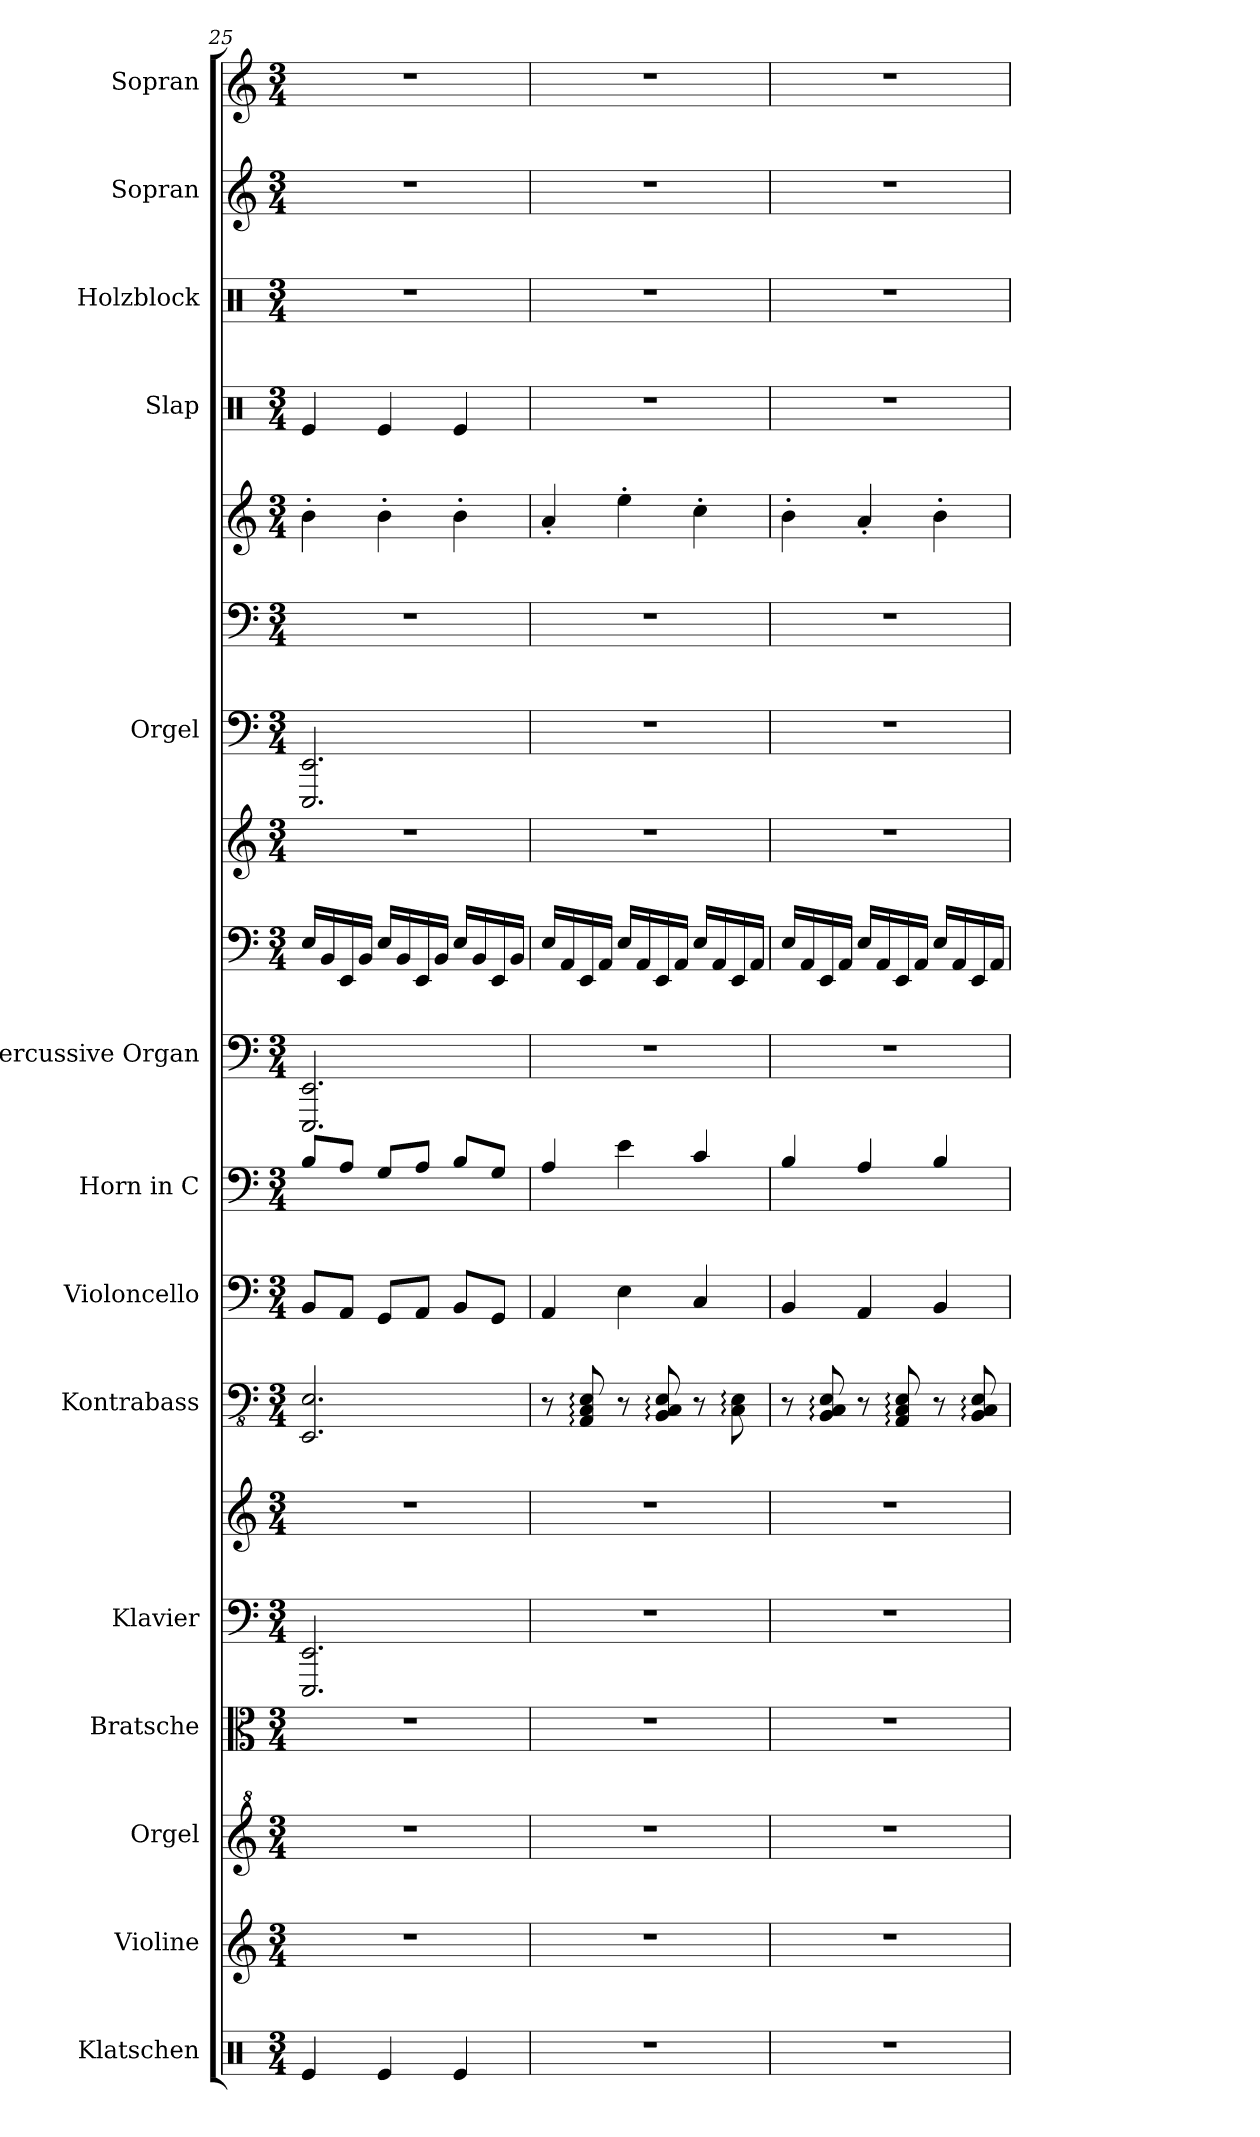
**kern	**kern	**kern	**kern	**kern	**kern	**kern	**kern	**kern	**kern	**kern	**kern	**kern	**kern	**kern	**kern	**kern	**kern	**kern
*part14	*part13	*part12	*part11	*part10	*part10	*part9	*part8	*part7	*part6	*part6	*part6	*part5	*part5	*part5	*part4	*part3	*part2	*part1
*staff19	*staff18	*staff17	*staff16	*staff15	*staff14	*staff13	*staff12	*staff11	*staff10	*staff9	*staff8	*staff7	*staff6	*staff5	*staff4	*staff3	*staff2	*staff1
*I"Klatschen	*I"Violine	*I"Orgel	*I"Bratsche	*I"Klavier	*	*I"Kontrabass	*I"Violoncello	*I"Horn in C	*I"Percussive Organ	*	*	*I"Orgel	*	*	*I"Slap	*I"Holzblock	*I"Sopran	*I"Sopran
*I'Klt.	*I'Vl.	*I'Org	*I'Bra.	*I'Klav.	*	*I'Kb.	*I'Vc.	*	*I'Perc. Org.	*	*	*I'Org.	*	*	*I'Sla.	*I'Hlz.bl.	*I'S.	*I'S.
!!LO:PB:g=z
*clefX	*clefG2	*clefG^2	*clefC3	*clefF4	*clefG2	*clefFv4	*clefF4	*clefF4	*clefF4	*clefF4	*clefG2	*clefF4	*clefF4	*clefG2	*clefX	*clefX	*clefG2	*clefG2
*	*	*	*	*	*	*	*	*ITrd7c12	*	*	*	*	*	*	*	*	*	*
*k[]	*k[]	*k[]	*k[]	*k[]	*k[]	*k[]	*k[]	*k[]	*k[]	*k[]	*k[]	*k[]	*k[]	*k[]	*k[]	*k[]	*k[]	*k[]
*M3/4	*M3/4	*M3/4	*M3/4	*M3/4	*M3/4	*M3/4	*M3/4	*M3/4	*M3/4	*M3/4	*M3/4	*M3/4	*M3/4	*M3/4	*M3/4	*M3/4	*M3/4	*M3/4
=25	=25	=25	=25	=25	=25	=25	=25	=25	=25	=25	=25	=25	=25	=25	=25	=25	=25	=25
4Re/	2.r	2.r	2.r	2.EEE/ 2.EE/	2.r	2.EEE/ 2.EE/	8BB/L	8BB/L	2.EEE/ 2.EE/	16E/LL	2.r	2.EEE/ 2.EE/	2.r	4b'\	4Re/	2.r	2.r	2.r
.	.	.	.	.	.	.	.	.	.	16BB/	.	.	.	.	.	.	.	.
.	.	.	.	.	.	.	8AA/J	8AA/J	.	16EE/	.	.	.	.	.	.	.	.
.	.	.	.	.	.	.	.	.	.	16BB/JJ	.	.	.	.	.	.	.	.
4Re/	.	.	.	.	.	.	8GG/L	8GG/L	.	16E/LL	.	.	.	4b'\	4Re/	.	.	.
.	.	.	.	.	.	.	.	.	.	16BB/	.	.	.	.	.	.	.	.
.	.	.	.	.	.	.	8AA/J	8AA/J	.	16EE/	.	.	.	.	.	.	.	.
.	.	.	.	.	.	.	.	.	.	16BB/JJ	.	.	.	.	.	.	.	.
4Re/	.	.	.	.	.	.	8BB/L	8BB/L	.	16E/LL	.	.	.	4b'\	4Re/	.	.	.
.	.	.	.	.	.	.	.	.	.	16BB/	.	.	.	.	.	.	.	.
.	.	.	.	.	.	.	8GG/J	8GG/J	.	16EE/	.	.	.	.	.	.	.	.
.	.	.	.	.	.	.	.	.	.	16BB/JJ	.	.	.	.	.	.	.	.
=26	=26	=26	=26	=26	=26	=26	=26	=26	=26	=26	=26	=26	=26	=26	=26	=26	=26	=26
2.r	2.r	2.r	2.r	2.r	2.r	8r	4AA/	4AA/	2.r	16E/LL	2.r	2.r	2.r	4a'/	2.r	2.r	2.r	2.r
.	.	.	.	.	.	.	.	.	.	16AA/	.	.	.	.	.	.	.	.
.	.	.	.	.	.	8AAA/: 8CC/: 8EE/:	.	.	.	16EE/	.	.	.	.	.	.	.	.
.	.	.	.	.	.	.	.	.	.	16AA/JJ	.	.	.	.	.	.	.	.
.	.	.	.	.	.	8r	4E\	4E\	.	16E/LL	.	.	.	4ee'\	.	.	.	.
.	.	.	.	.	.	.	.	.	.	16AA/	.	.	.	.	.	.	.	.
.	.	.	.	.	.	8BBB/: 8CC/: 8EE/:	.	.	.	16EE/	.	.	.	.	.	.	.	.
.	.	.	.	.	.	.	.	.	.	16AA/JJ	.	.	.	.	.	.	.	.
.	.	.	.	.	.	8r	4C/	4C/	.	16E/LL	.	.	.	4cc'\	.	.	.	.
.	.	.	.	.	.	.	.	.	.	16AA/	.	.	.	.	.	.	.	.
.	.	.	.	.	.	8CC\: 8EE\:	.	.	.	16EE/	.	.	.	.	.	.	.	.
.	.	.	.	.	.	.	.	.	.	16AA/JJ	.	.	.	.	.	.	.	.
=27	=27	=27	=27	=27	=27	=27	=27	=27	=27	=27	=27	=27	=27	=27	=27	=27	=27	=27
2.r	2.r	2.r	2.r	2.r	2.r	8r	4BB/	4BB/	2.r	16E/LL	2.r	2.r	2.r	4b'\	2.r	2.r	2.r	2.r
.	.	.	.	.	.	.	.	.	.	16AA/	.	.	.	.	.	.	.	.
.	.	.	.	.	.	8BBB/: 8CC/: 8EE/:	.	.	.	16EE/	.	.	.	.	.	.	.	.
.	.	.	.	.	.	.	.	.	.	16AA/JJ	.	.	.	.	.	.	.	.
.	.	.	.	.	.	8r	4AA/	4AA/	.	16E/LL	.	.	.	4a'/	.	.	.	.
.	.	.	.	.	.	.	.	.	.	16AA/	.	.	.	.	.	.	.	.
.	.	.	.	.	.	8AAA/: 8CC/: 8EE/:	.	.	.	16EE/	.	.	.	.	.	.	.	.
.	.	.	.	.	.	.	.	.	.	16AA/JJ	.	.	.	.	.	.	.	.
.	.	.	.	.	.	8r	4BB/	4BB/	.	16E/LL	.	.	.	4b'\	.	.	.	.
.	.	.	.	.	.	.	.	.	.	16AA/	.	.	.	.	.	.	.	.
.	.	.	.	.	.	8BBB/: 8CC/: 8EE/:	.	.	.	16EE/	.	.	.	.	.	.	.	.
.	.	.	.	.	.	.	.	.	.	16AA/JJ	.	.	.	.	.	.	.	.
=	=	=	=	=	=	=	=	=	=	=	=	=	=	=	=	=	=	=
*-	*-	*-	*-	*-	*-	*-	*-	*-	*-	*-	*-	*-	*-	*-	*-	*-	*-	*-
